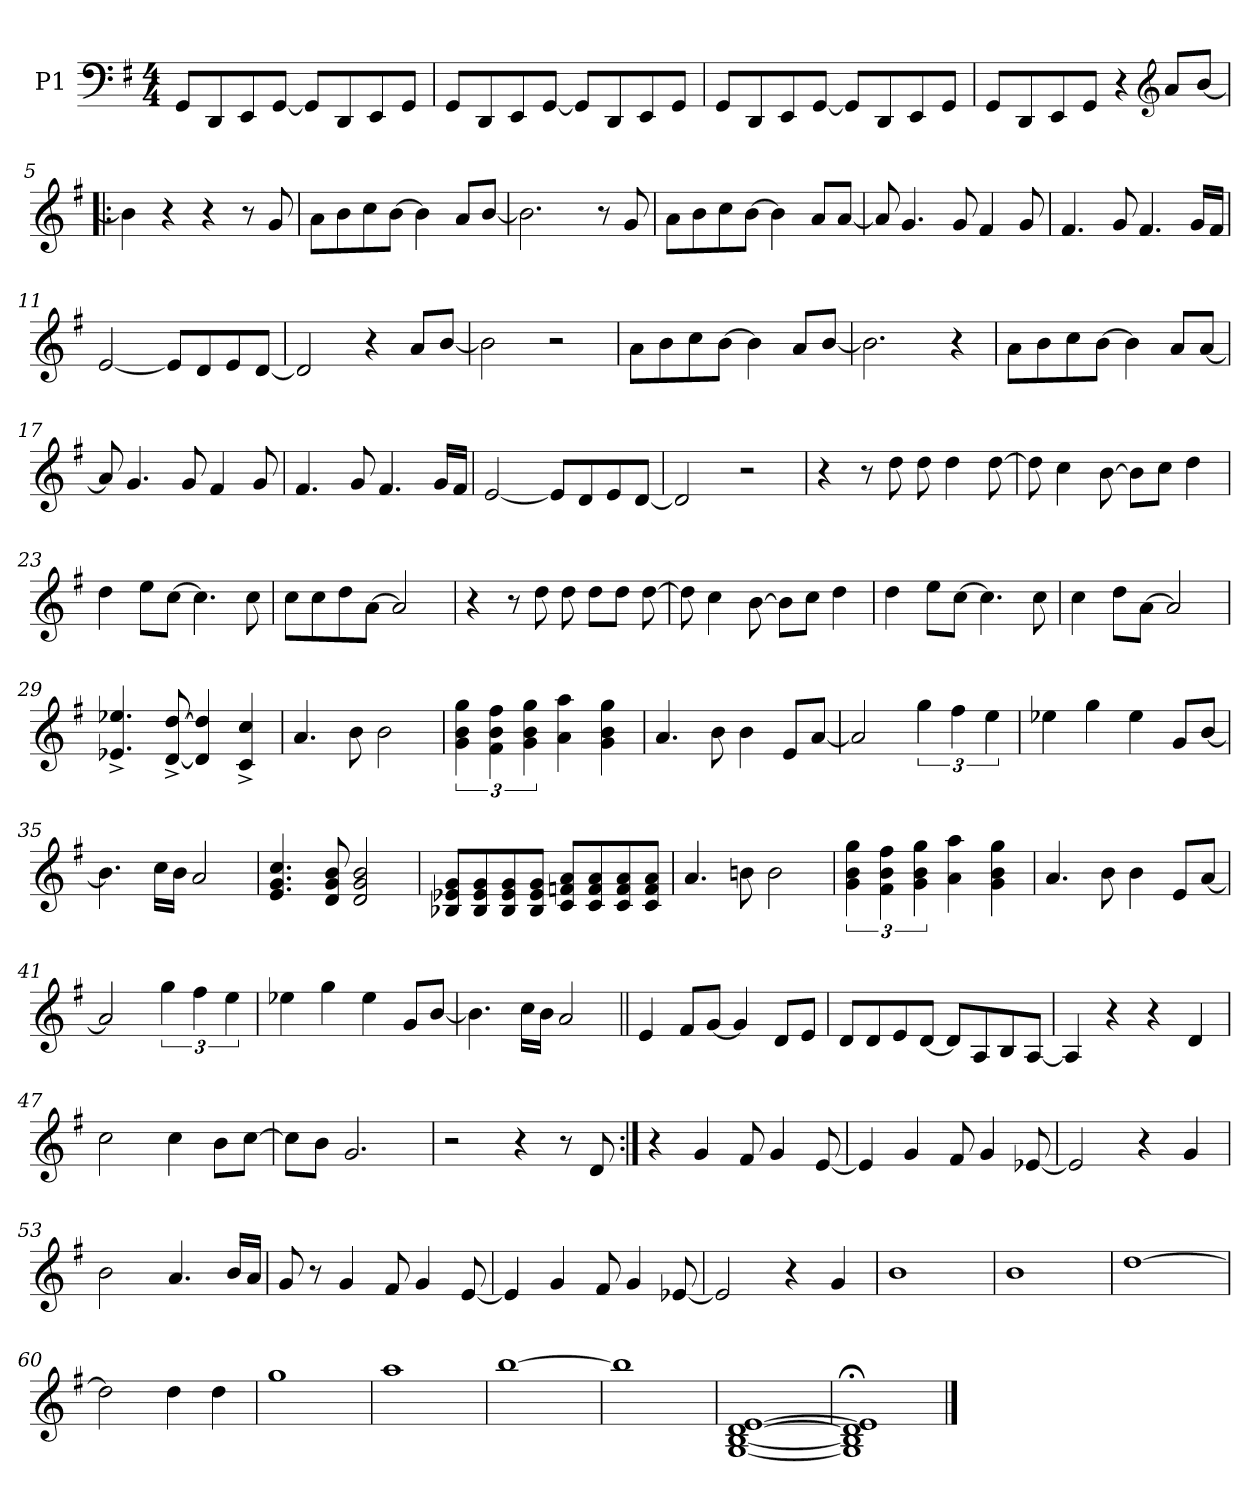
**kern
*part1
*staff1
*I"P1
*clefF4
*k[f#]
*G:
*M4/4
*MM126
=1
8GG/L
8DD/
8EE/
[<8GG/J
8GG/L]
8DD/
8EE/
8GG/J
=2
8GG/L
8DD/
8EE/
[<8GG/J
8GG/L]
8DD/
8EE/
8GG/J
=3
8GG/L
8DD/
8EE/
[<8GG/J
8GG/L]
8DD/
8EE/
8GG/J
=4
8GG/L
8DD/
8EE/
8GG/J
4r
*clefG2
8a/L
[<8b/J
!!LO:LB:g=z
=5!|:
4b\]
4r
4r
8r
8g/
=6
8a\L
8b\
8cc\
[>8b\J
4b\]
8a/L
[<8b/J
=7
2.b\]
8r
8g/
=8
8a\L
8b\
8cc\
[>8b\J
4b\]
8a/L
[<8a/J
=9
8a/]
4.g/
8g/
4f#/
8g/
!!LO:LB:g=z
=10
4.f#/
8g/
4.f#/
16g/LL
16f#/JJ
=11
[<2e/
8e/L]
8d/
8e/
[<8d/J
=12
2d/]
4r
8a/L
[<8b/J
=13
2b\]
2r
=14
8a\L
8b\
8cc\
[>8b\J
4b\]
8a/L
[<8b/J
=15
2.b\]
4r
!!LO:LB:g=z
=16
8a\L
8b\
8cc\
[>8b\J
4b\]
8a/L
[<8a/J
=17
8a/]
4.g/
8g/
4f#/
8g/
=18
4.f#/
8g/
4.f#/
16g/LL
16f#/JJ
=19
[<2e/
8e/L]
8d/
8e/
[<8d/J
=20
2d/]
2r
!!LO:LB:g=z
=21
4r
8r
8dd\
8dd\
4dd\
[>8dd\
=22
8dd\]
4cc\
[>8b\
8b\L]
8cc\J
4dd\
=23
4dd\
8ee\L
[>8cc\J
4.cc\]
8cc\
=24
8cc\L
8cc\
8dd\
[8a\J
2a/]
=25
4r
8r
8dd\
8dd\
8dd\L
8dd\J
[>8dd\
!!LO:LB:g=z
=26
8dd\]
4cc\
[>8b\
8b\L]
8cc\J
4dd\
=27
4dd\
8ee\L
[>8cc\J
4.cc\]
8cc\
=28
4cc\
8dd\L
[8a\J
2a/]
=29
4.e-X/^ 4.ee-X/^
[<8d/^ [>8dd/^
4d/] 4dd/]
4c/^ 4cc/^
=30
4.a/
8b\
2b\
!!LO:LB:g=z
=31
6g\ 6b\ 6gg\
6f#\ 6b\ 6ff#\
6g\ 6b\ 6gg\
4a\ 4aa\
4g\ 4b\ 4gg\
=32
4.a/
8b\
4b\
8e/L
[<8a/J
=33
2a/]
6gg\
6ff#\
6ee\
=34
4ee-X\
4gg\
4ee-\
8g/L
[<8b/J
=35
4.b\]
16cc\LL
16b\JJ
2a/
=36
4.e/ 4.g/ 4.cc/
8d/ 8g/ 8b/
2d/ 2g/ 2b/
!!LO:LB:g=z
=37
8B-X/ 8e-X/ 8g/L
8B-/ 8e-/ 8g/
8B-/ 8e-/ 8g/
8B-/ 8e-/ 8g/J
8c/ 8fn/ 8a/L
8c/ 8f/ 8a/
8c/ 8f/ 8a/
8c/ 8f/ 8a/J
=38
4.a/
8bn\
2b\
=39
6g\ 6b\ 6gg\
6f#\ 6b\ 6ff#\
6g\ 6b\ 6gg\
4a\ 4aa\
4g\ 4b\ 4gg\
=40
4.a/
8b\
4b\
8e/L
[<8a/J
=41
2a/]
6gg\
6ff#\
6ee\
!!LO:LB:g=z
=42
4ee-X\
4gg\
4ee-\
8g/L
[8b/J
=43
4.b\]
16cc\LL
16b\JJ
2a/
=44||
4e/
8f#/L
[8g/J
4g/]
8d/L
8e/J
=45
8d/L
8d/
8e/
[8d/J
8d/L]
8A/
8B/
[8A/J
=46
4A/]
4r
4r
4d/
!!LO:LB:g=z
=47
2cc\
4cc\
8b\L
[8cc\J
=48
8cc\L]
8b\J
2.g/
=49
2r
4r
8r
8d/
=50:|!
4r
4g/
8f#/
4g/
[<8e/
=51
4e/]
4g/
8f#/
4g/
[<8e-X/
=52
2e-/]
4r
4g/
!!LO:PB:g=z
=53
2b\
4.a/
16b/LL
16a/JJ
=54
8g/
8r
4g/
8f#/
4g/
[8e/
=55
4e/]
4g/
8f#/
4g/
[<8e-X/
=56
2e-/]
4r
4g/
=57
1b
=58
1b
!!LO:LB:g=z
=59
[1dd
=60
2dd\]
4dd\
4dd\
=61
1gg
=62
1aa
=63
[1bb
=64
1bb]
=65
[<1G [>1B [<1d [1e
=66
1G];< 1B];< 1d];< 1e];<
==
*-
